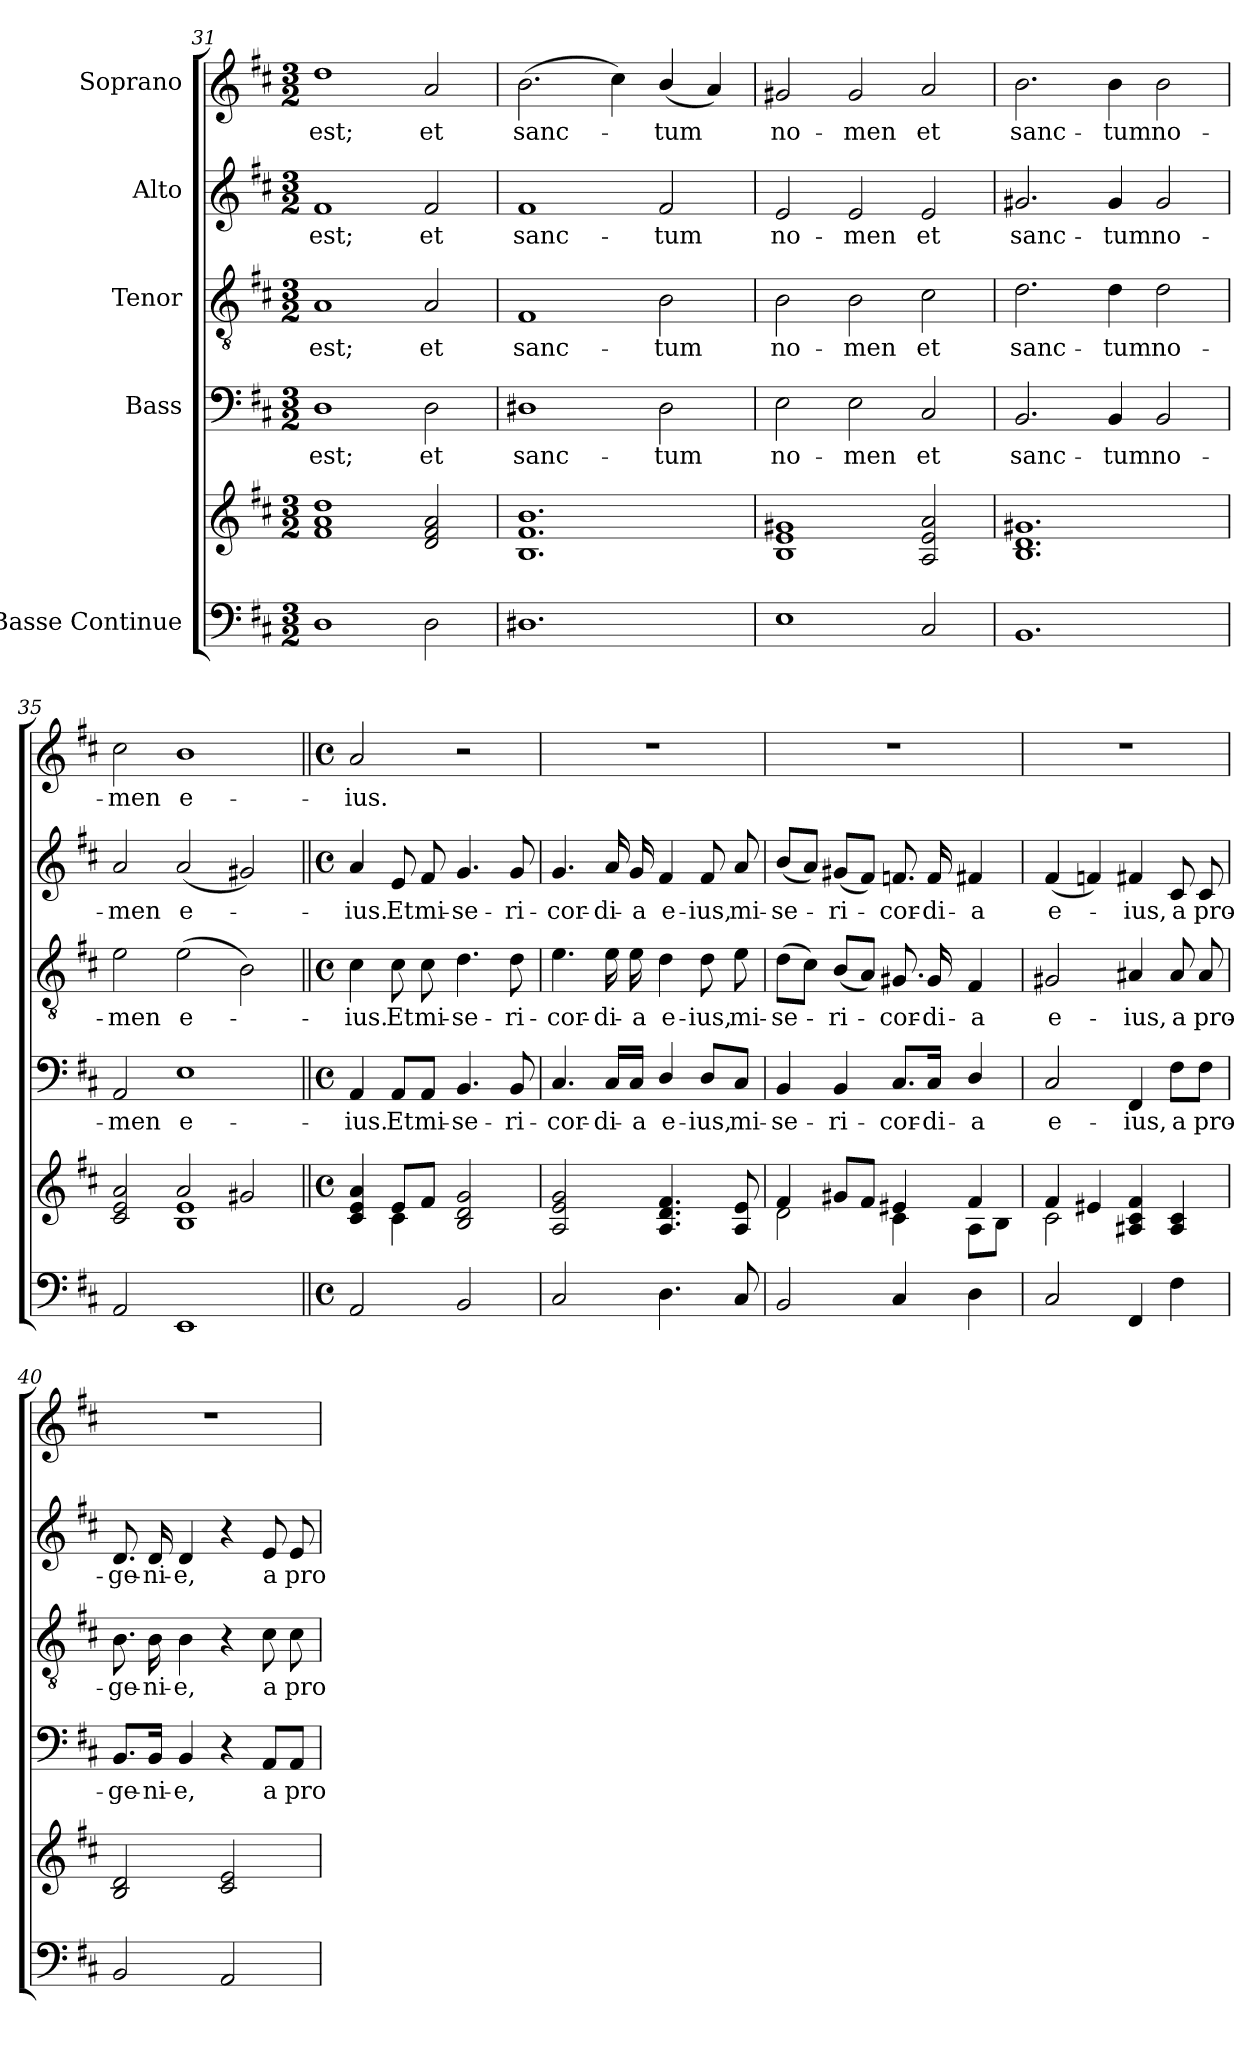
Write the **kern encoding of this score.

**kern	**kern	**kern	**text	**kern	**text	**kern	**text	**kern	**text
*part5	*part5	*part4	*part4	*part3	*part3	*part2	*part2	*part1	*part1
*staff6	*staff5	*staff4	*staff4	*staff3	*staff3	*staff2	*staff2	*staff1	*staff1
*I"Basse Continue	*	*I"Bass	*	*I"Tenor	*	*I"Alto	*	*I"Soprano	*
*clefF4	*clefG2	*clefF4	*	*clefGv2	*	*clefG2	*	*clefG2	*
*k[f#c#]	*k[f#c#]	*k[f#c#]	*	*k[f#c#]	*	*k[f#c#]	*	*k[f#c#]	*
*M3/2	*M3/2	*M3/2	*	*M3/2	*	*M3/2	*	*M3/2	*
=31	=31	=31	=31	=31	=31	=31	=31	=31	=31
1D	1f# 1a 1dd	1D!	est;	1A!	est;	1f#!	est;	1dd!	est;
2D\	2d/ 2f#/ 2a/	2D!\	et	2A!/	et	2f#!/	et	2a!/	et
=32	=32	=32	=32	=32	=32	=32	=32	=32	=32
1.D#X	1.B 1.f# 1.b	1D#X!	sanc-	1F#!	sanc-	1f#!	sanc-	(2.b!\	sanc-
.	.	.	.	.	.	.	.	4cc#!\)	.
.	.	2D#!\	tum	2B!\	tum	2f#!/	tum	(4b!/	-tum
.	.	.	.	.	.	.	.	4a!/)	.
=33	=33	=33	=33	=33	=33	=33	=33	=33	=33
1E	1B 1e 1g#X	2E!\	no-	2B!\	no-	2e!/	no-	2g#X!/	no-
.	.	2E!\	men	2B!\	men	2e!/	men	2g#!/	men
2C#/	2A/ 2e/ 2a/	2C#!/	et	2c#!\	et	2e!/	et	2a!/	et
=34	=34	=34	=34	=34	=34	=34	=34	=34	=34
1.BB	1.B 1.d 1.g#X	2.BB!/	sanc-	2.d!\	sanc-	2.g#X!/	sanc-	2.b!\	sanc-
.	.	4BB!/	tum	4d!\	tum	4g#!/	tum	4b!\	tum
.	.	2BB!/	no-	2d!\	no-	2g#!/	no-	2b!\	no-
=35	=35	=35	=35	=35	=35	=35	=35	=35	=35
*	*^	*	*	*	*	*	*	*	*
2AA/	2c#/ 2e/ 2a/	2ryy	2AA!/	men	2e!\	men	2a!/	men	2cc#!\	men
1EE	2a/	1B 1e	1E!	e-	(2e!\	e-	(2a!/	e-	1b!	e-
.	2g#X/	.	.	.	2B!\)	.	2g#X!/)	.	.	.
!!LO:LB:g=z
=36||	=36||	=36||	=36||	=36||	=36||	=36||	=36||	=36||	=36||	=36||
*M4/4	*M4/4	*	*M4/4	*	*M4/4	*	*M4/4	*	*M4/4	*
*met(c)	*met(c)	*	*met(c)	*	*met(c)	*	*met(c)	*	*met(c)	*
*	*	*	*	*	*	*	*	*	*MM86	*
2AA/	4c#/ 4e/ 4a/	4ryy	4AA!/	ius.	4c#!\	-ius.	4a!/	-ius.	2a!/	ius.
.	8e/L	4c#\	8AA!/L	Et	8c#!\	Et	8e!/	Et	.	.
.	8f#/J	.	8AA!/J	mi-	8c#!\	mi-	8f#!/	mi-	.	.
2BB/	2B/ 2d/ 2g/	2ryy	4.BB!/	se-	4.d!\	se-	4.g!/	se-	2r	.
.	.	.	8BB!/	ri-	8d!\	ri-	8g!/	ri-	.	.
*	*v	*v	*	*	*	*	*	*	*	*
=37	=37	=37	=37	=37	=37	=37	=37	=37	=37
2C#/	2A/ 2e/ 2g/	4.C#!/	cor-	4.e!\	cor-	4.g!/	cor-	1r	.
.	.	16C#!/LL	di-	16e!\	di-	16a!/	di-	.	.
.	.	16C#!/JJ	a	16e!\	a	16g!/	a	.	.
4.D\	4.A/ 4.d/ 4.f#/	4D!/	e-	4d!\	e-	4f#!/	e-	.	.
.	.	8D!/L	ius,	8d!\	ius,	8f#!/	ius,	.	.
8C#/	8A/ 8e/	8C#!/J	mi-	8e!\	mi-	8a!/	mi-	.	.
=38	=38	=38	=38	=38	=38	=38	=38	=38	=38
*	*^	*	*	*	*	*	*	*	*
2BB/	4f#/	2d\	4BB!/	se-	(8d!\L	se-	(8b!/L	se-	1r	.
.	.	.	.	.	8c#!\J)	.	8a!/J)	.	.	.
.	8g#X/L	.	4BB!/	ri-	(8B!/L	-ri-	(8g#X!/L	ri-	.	.
.	8f#/J	.	.	.	8A!/J)	.	8f#!/J)	.	.	.
4C#/	4e#X/	4c#\	8.C#!/L	cor-	8.G#X!/	-cor-	8.fn!/	cor-	.	.
.	.	.	16C#!/Jk	di-	16G#!/	-di-	16f!/	di-	.	.
4D\	4f#/	8A\L	4D!/	a	4F#!/	-a	4f#X!/	a	.	.
.	.	8B\J	.	.	.	.	.	.	.	.
!!LO:PB:g=z
=39	=39	=39	=39	=39	=39	=39	=39	=39	=39	=39
2C#/	4f#/	2c#\	2C#!/	e-	2G#X!/	e-	(4f#!/	e-	1r	.
.	4e#X/	.	.	.	.	.	4fn!/)	.	.	.
4FF#/	4A#X/ 4c#/ 4f#/	2ryy	4FF#!/	ius,	4A#X!/	ius,	4f#X!/	-ius,	.	.
4F#\	4A#/ 4c#/	.	8F#!\L	a	8A#!/	a	8c#!/	a	.	.
.	.	.	8F#!\J	pro-	8A#!/	pro-	8c#!/	pro-	.	.
*	*v	*v	*	*	*	*	*	*	*	*
=40	=40	=40	=40	=40	=40	=40	=40	=40	=40
2BB/	2B/ 2d/	8.BB!/L	ge-	8.B!\	ge-	8.d!/	ge-	1r	.
.	.	16BB!/Jk	ni-	16B!\	ni-	16d!/	ni-	.	.
.	.	4BB!/	e,	4B!\	e,	4d!/	e,	.	.
2AA/	2c#/ 2e/	4r	.	4r	.	4r	.	.	.
.	.	8AA!/L	a	8c#!\	a	8e!/	a	.	.
.	.	8AA!/J	pro-	8c#!\	pro-	8e!/	pro-	.	.
=	=	=	=	=	=	=	=	=	=
*-	*-	*-	*-	*-	*-	*-	*-	*-	*-
